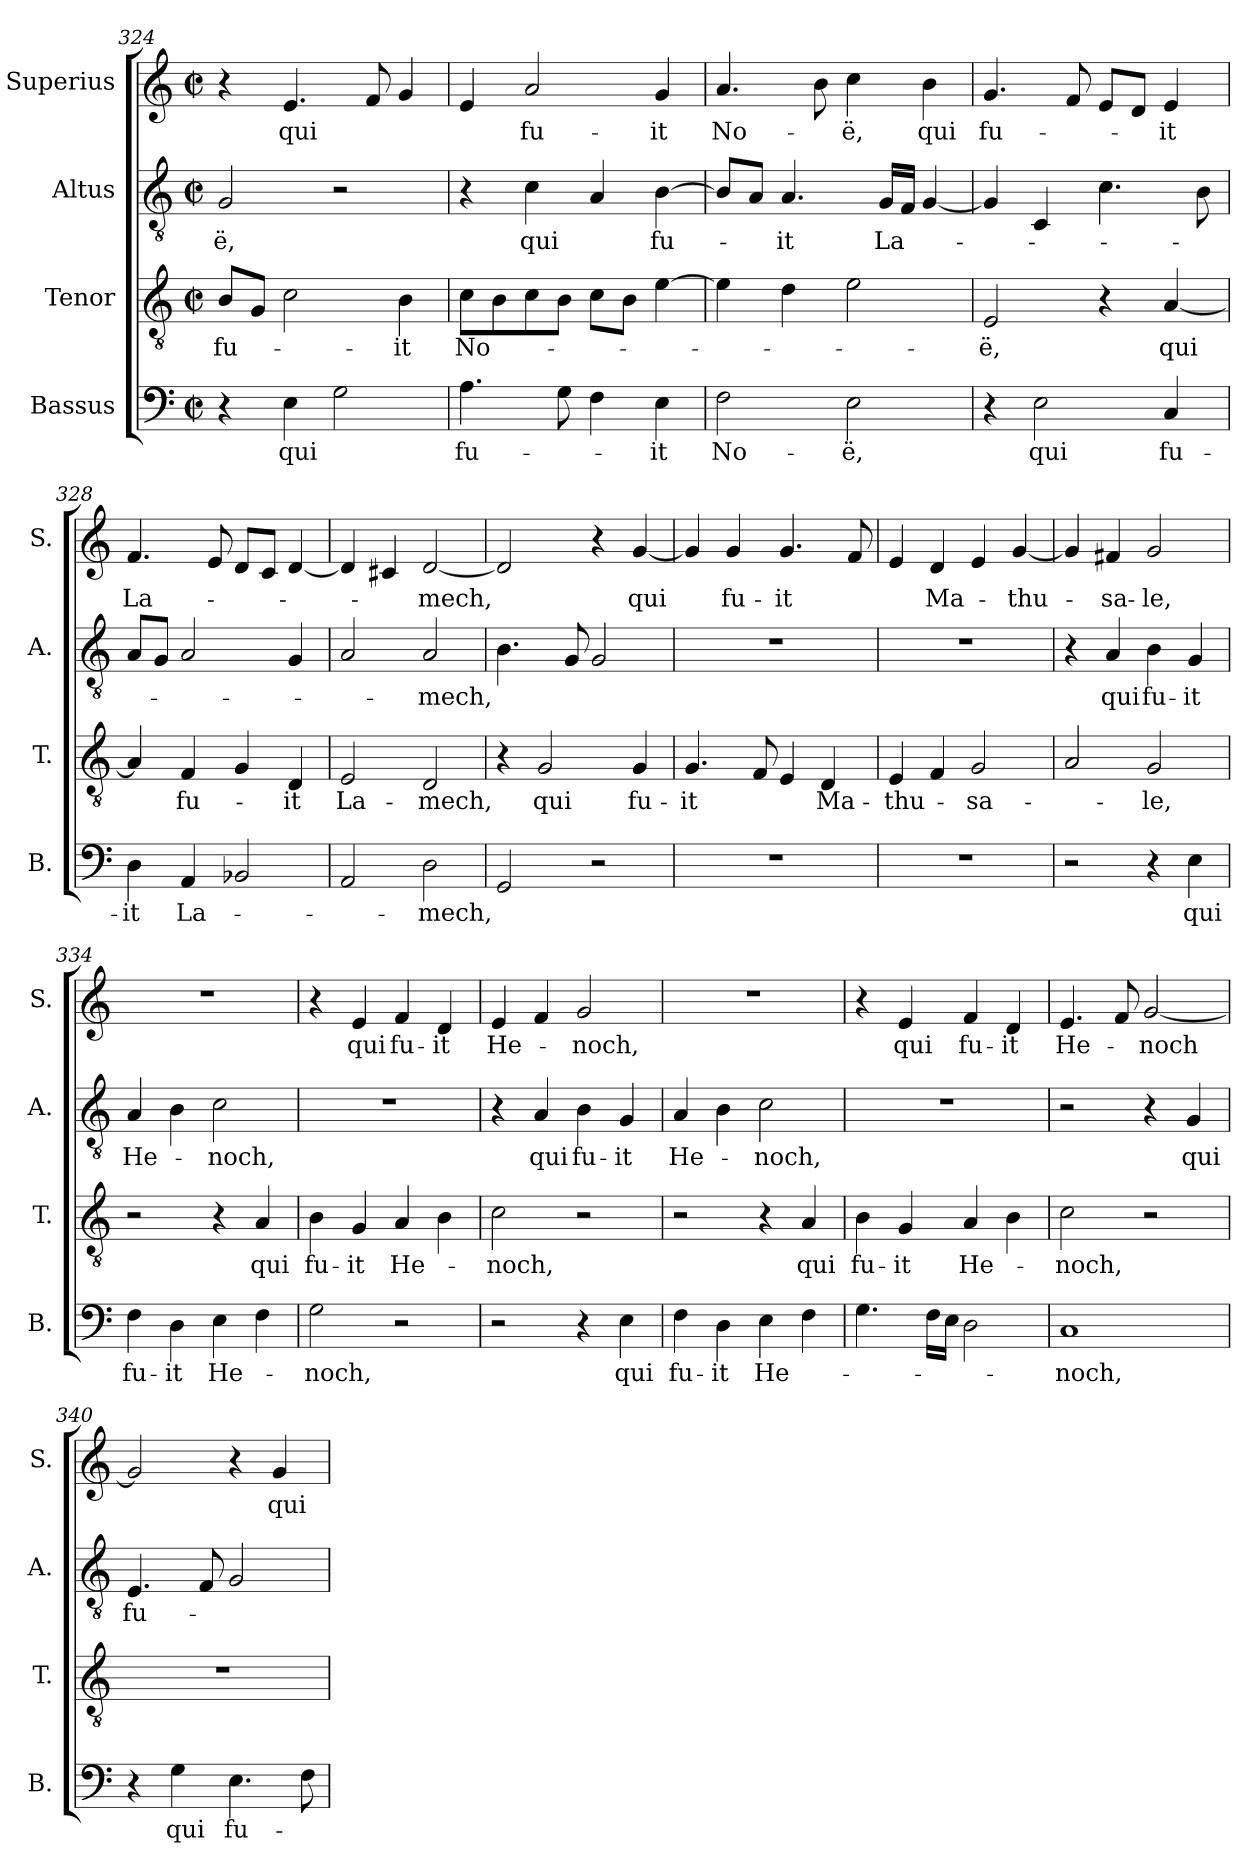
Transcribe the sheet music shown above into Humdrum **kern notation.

**kern	**text	**kern	**text	**kern	**text	**kern	**text
*part4	*part4	*part3	*part3	*part2	*part2	*part1	*part1
*staff4	*staff4	*staff3	*staff3	*staff2	*staff2	*staff1	*staff1
*I"Bassus	*	*I"Tenor	*	*I"Altus	*	*I"Superius	*
*I'B.	*	*I'T.	*	*I'A.	*	*I'S.	*
*clefF4	*	*clefGv2	*	*clefGv2	*	*clefG2	*
*	*	*ITrd7c12	*	*ITrd7c12	*	*	*
*M2/2	*	*M2/2	*	*M2/2	*	*M2/2	*
*met(c|)	*	*met(c|)	*	*met(c|)	*	*met(c|)	*
=324	=324	=324	=324	=324	=324	=324	=324
!	!	!	!LO:LY:b	!	!LO:LY:b	!	!
4r	.	8BBL	fu-	2GG/	-ë,	4r	.
.	.	8GGJ	.	.	.	.	.
!	!LO:LY:b	!	!	!	!	!	!LO:LY:b
4E\	qui	2C\	.	.	.	4.e/	qui
2G\	.	.	.	2r	.	.	.
.	.	.	.	.	.	8f/	.
!	!	!	!LO:LY:b	!	!	!	!
.	.	4BB\	-it	.	.	4g/	.
!!LO:LB:g=z
=325	=325	=325	=325	=325	=325	=325	=325
!	!LO:LY:b	!	!LO:LY:b	!	!	!	!
4.A\	fu-	8CL	No-	4r	.	4e/	.
.	.	8BB	.	.	.	.	.
!	!	!	!	!	!LO:LY:b	!	!LO:LY:b
.	.	8C	.	4C\	qui	2a/	fu-
8G\	.	8BBJ	.	.	.	.	.
4F\	.	8CL	.	4AA/	.	.	.
.	.	8BBJ	.	.	.	.	.
!	!LO:LY:b	!	!	!	!LO:LY:b	!	!LO:LY:b
4E\	-it	[4E\	.	[4BB\	fu-	4g/	-it
=326	=326	=326	=326	=326	=326	=326	=326
!	!LO:LY:b	!	!	!	!	!	!LO:LY:b
2F\	No-	4E\]	.	8BBL]	.	4.a/	No-
.	.	.	.	8AAJ	.	.	.
!	!	!	!	!	!LO:LY:b	!	!
.	.	4D\	.	4.AA/	-it	.	.
.	.	.	.	.	.	8b\	.
!	!LO:LY:b	!	!	!	!	!	!LO:LY:b
2E\	-ë,	2E\	.	.	.	4cc\	-ë,
!	!	!	!	!	!LO:LY:b	!	!
.	.	.	.	16GGLL	La-	.	.
.	.	.	.	16FFJJ	.	.	.
!	!	!	!	!	!	!	!LO:LY:b
.	.	.	.	[4GG/	.	4b\	qui
=327	=327	=327	=327	=327	=327	=327	=327
!	!	!	!LO:LY:b	!	!	!	!LO:LY:b
4r	.	2EE/	-ë,	4GG/]	.	4.g/	fu-
!	!LO:LY:b	!	!	!	!	!	!
2E\	qui	.	.	4CC/	.	.	.
.	.	.	.	.	.	8f/	.
.	.	4r	.	4.C\	.	8eL	.
.	.	.	.	.	.	8dJ	.
!	!LO:LY:b	!	!LO:LY:b	!	!	!	!LO:LY:b
4C/	fu-	[4AA/	qui	.	.	4e/	-it
.	.	.	.	8BB\	.	.	.
=328	=328	=328	=328	=328	=328	=328	=328
!	!LO:LY:b	!	!	!	!	!	!LO:LY:b
4D\	-it	4AA/]	.	8AAL	.	4.f/	La-
.	.	.	.	8GGJ	.	.	.
!	!LO:LY:b	!	!LO:LY:b	!	!	!	!
4AA/	La-	4FF/	fu-	2AA/	.	.	.
.	.	.	.	.	.	8e/	.
2BB-X/	.	4GG/	.	.	.	8dL	.
.	.	.	.	.	.	8cJ	.
!	!	!	!LO:LY:b	!	!	!	!
.	.	4DD/	-it	4GG/	.	[4d/	.
=329	=329	=329	=329	=329	=329	=329	=329
!	!	!	!LO:LY:b	!	!	!	!
2AA/	.	2EE/	La-	2AA/	.	4d/]	.
.	.	.	.	.	.	4c#X/	.
!	!LO:LY:b	!	!LO:LY:b	!	!LO:LY:b	!	!LO:LY:b
2D\	-mech,	2DD/	-mech,	2AA/	-mech,	[2d/	-mech,
!!LO:PB:g=z
=330	=330	=330	=330	=330	=330	=330	=330
2GG/	.	4r	.	4.BB\	.	2d/]	.
!	!	!	!LO:LY:b	!	!	!	!
.	.	2GG/	qui	.	.	.	.
.	.	.	.	8GG/	.	.	.
2r	.	.	.	2GG/	.	4r	.
!	!	!	!LO:LY:b	!	!	!	!LO:LY:b
.	.	4GG/	fu-	.	.	[4g/	qui
=331	=331	=331	=331	=331	=331	=331	=331
!	!	!	!LO:LY:b	!	!	!	!
1r	.	4.GG/	-it	1r	.	4g/]	.
!	!	!	!	!	!	!	!LO:LY:b
.	.	.	.	.	.	4g/	fu-
.	.	8FF/	.	.	.	.	.
!	!	!	!	!	!	!	!LO:LY:b
.	.	4EE/	.	.	.	4.g/	-it
!	!	!	!LO:LY:b	!	!	!	!
.	.	4DD/	Ma-	.	.	.	.
.	.	.	.	.	.	8f/	.
=332	=332	=332	=332	=332	=332	=332	=332
!	!	!	!LO:LY:b	!	!	!	!
1r	.	4EE/	-thu-	1r	.	4e/	.
!	!	!	!	!	!	!	!LO:LY:b
.	.	4FF/	.	.	.	4d/	Ma-
!	!	!	!LO:LY:b	!	!	!	!
.	.	2GG/	-sa-	.	.	4e/	.
!	!	!	!	!	!	!	!LO:LY:b
.	.	.	.	.	.	[4g/	-thu-
=333	=333	=333	=333	=333	=333	=333	=333
2r	.	2AA/	.	4r	.	4g/]	.
!	!	!	!	!	!LO:LY:b	!	!LO:LY:b
.	.	.	.	4AA/	qui	4f#X/	-sa-
!	!	!	!LO:LY:b	!	!LO:LY:b	!	!LO:LY:b
4r	.	2GG/	-le,	4BB\	fu-	2g/	-le,
!	!LO:LY:b	!	!	!	!LO:LY:b	!	!
4E\	qui	.	.	4GG/	-it	.	.
=334	=334	=334	=334	=334	=334	=334	=334
!	!LO:LY:b	!	!	!	!LO:LY:b	!	!
4F\	fu-	2r	.	4AA/	He-	1r	.
!	!LO:LY:b	!	!	!	!	!	!
4D\	-it	.	.	4BB\	.	.	.
!	!LO:LY:b	!	!	!	!LO:LY:b	!	!
4E\	He-	4r	.	2C\	-noch,	.	.
!	!	!	!LO:LY:b	!	!	!	!
4F\	.	4AA/	qui	.	.	.	.
=335	=335	=335	=335	=335	=335	=335	=335
!	!LO:LY:b	!	!LO:LY:b	!	!	!	!
2G\	-noch,	4BB\	fu-	1r	.	4r	.
!	!	!	!LO:LY:b	!	!	!	!LO:LY:b
.	.	4GG/	-it	.	.	4e/	qui
!	!	!	!LO:LY:b	!	!	!	!LO:LY:b
2r	.	4AA/	He-	.	.	4f/	fu-
!	!	!	!	!	!	!	!LO:LY:b
.	.	4BB\	.	.	.	4d/	-it
!!LO:LB:g=z
=336	=336	=336	=336	=336	=336	=336	=336
!	!	!	!LO:LY:b	!	!	!	!LO:LY:b
2r	.	2C\	-noch,	4r	.	4e/	He-
!	!	!	!	!	!LO:LY:b	!	!
.	.	.	.	4AA/	qui	4f/	.
!	!	!	!	!	!LO:LY:b	!	!LO:LY:b
4r	.	2r	.	4BB\	fu-	2g/	-noch,
!	!LO:LY:b	!	!	!	!LO:LY:b	!	!
4E\	qui	.	.	4GG/	-it	.	.
=337	=337	=337	=337	=337	=337	=337	=337
!	!LO:LY:b	!	!	!	!LO:LY:b	!	!
4F\	fu-	2r	.	4AA/	He-	1r	.
!	!LO:LY:b	!	!	!	!	!	!
4D\	-it	.	.	4BB\	.	.	.
!	!LO:LY:b	!	!	!	!LO:LY:b	!	!
4E\	He-	4r	.	2C\	-noch,	.	.
!	!	!	!LO:LY:b	!	!	!	!
4F\	.	4AA/	qui	.	.	.	.
=338	=338	=338	=338	=338	=338	=338	=338
!	!	!	!LO:LY:b	!	!	!	!
4.G\	.	4BB\	fu-	1r	.	4r	.
!	!	!	!LO:LY:b	!	!	!	!LO:LY:b
.	.	4GG/	-it	.	.	4e/	qui
16FLL	.	.	.	.	.	.	.
16EJJ	.	.	.	.	.	.	.
!	!	!	!LO:LY:b	!	!	!	!LO:LY:b
2D\	.	4AA/	He-	.	.	4f/	fu-
!	!	!	!	!	!	!	!LO:LY:b
.	.	4BB\	.	.	.	4d/	-it
=339	=339	=339	=339	=339	=339	=339	=339
!	!LO:LY:b	!	!LO:LY:b	!	!	!	!LO:LY:b
1C	-noch,	2C\	-noch,	2r	.	4.e/	He-
.	.	.	.	.	.	8f/	.
!	!	!	!	!	!	!	!LO:LY:b
.	.	2r	.	4r	.	[2g/	-noch
!	!	!	!	!	!LO:LY:b	!	!
.	.	.	.	4GG/	qui	.	.
=340	=340	=340	=340	=340	=340	=340	=340
!	!	!	!	!	!LO:LY:b	!	!
4r	.	1r	.	4.EE/	fu-	2g/]	.
!	!LO:LY:b	!	!	!	!	!	!
4G\	qui	.	.	.	.	.	.
.	.	.	.	8FF/	.	.	.
!	!LO:LY:b	!	!	!	!	!	!
4.E\	fu-	.	.	2GG/	.	4r	.
!	!	!	!	!	!	!	!LO:LY:b
.	.	.	.	.	.	4g/	qui
8F\	.	.	.	.	.	.	.
=	=	=	=	=	=	=	=
*-	*-	*-	*-	*-	*-	*-	*-
